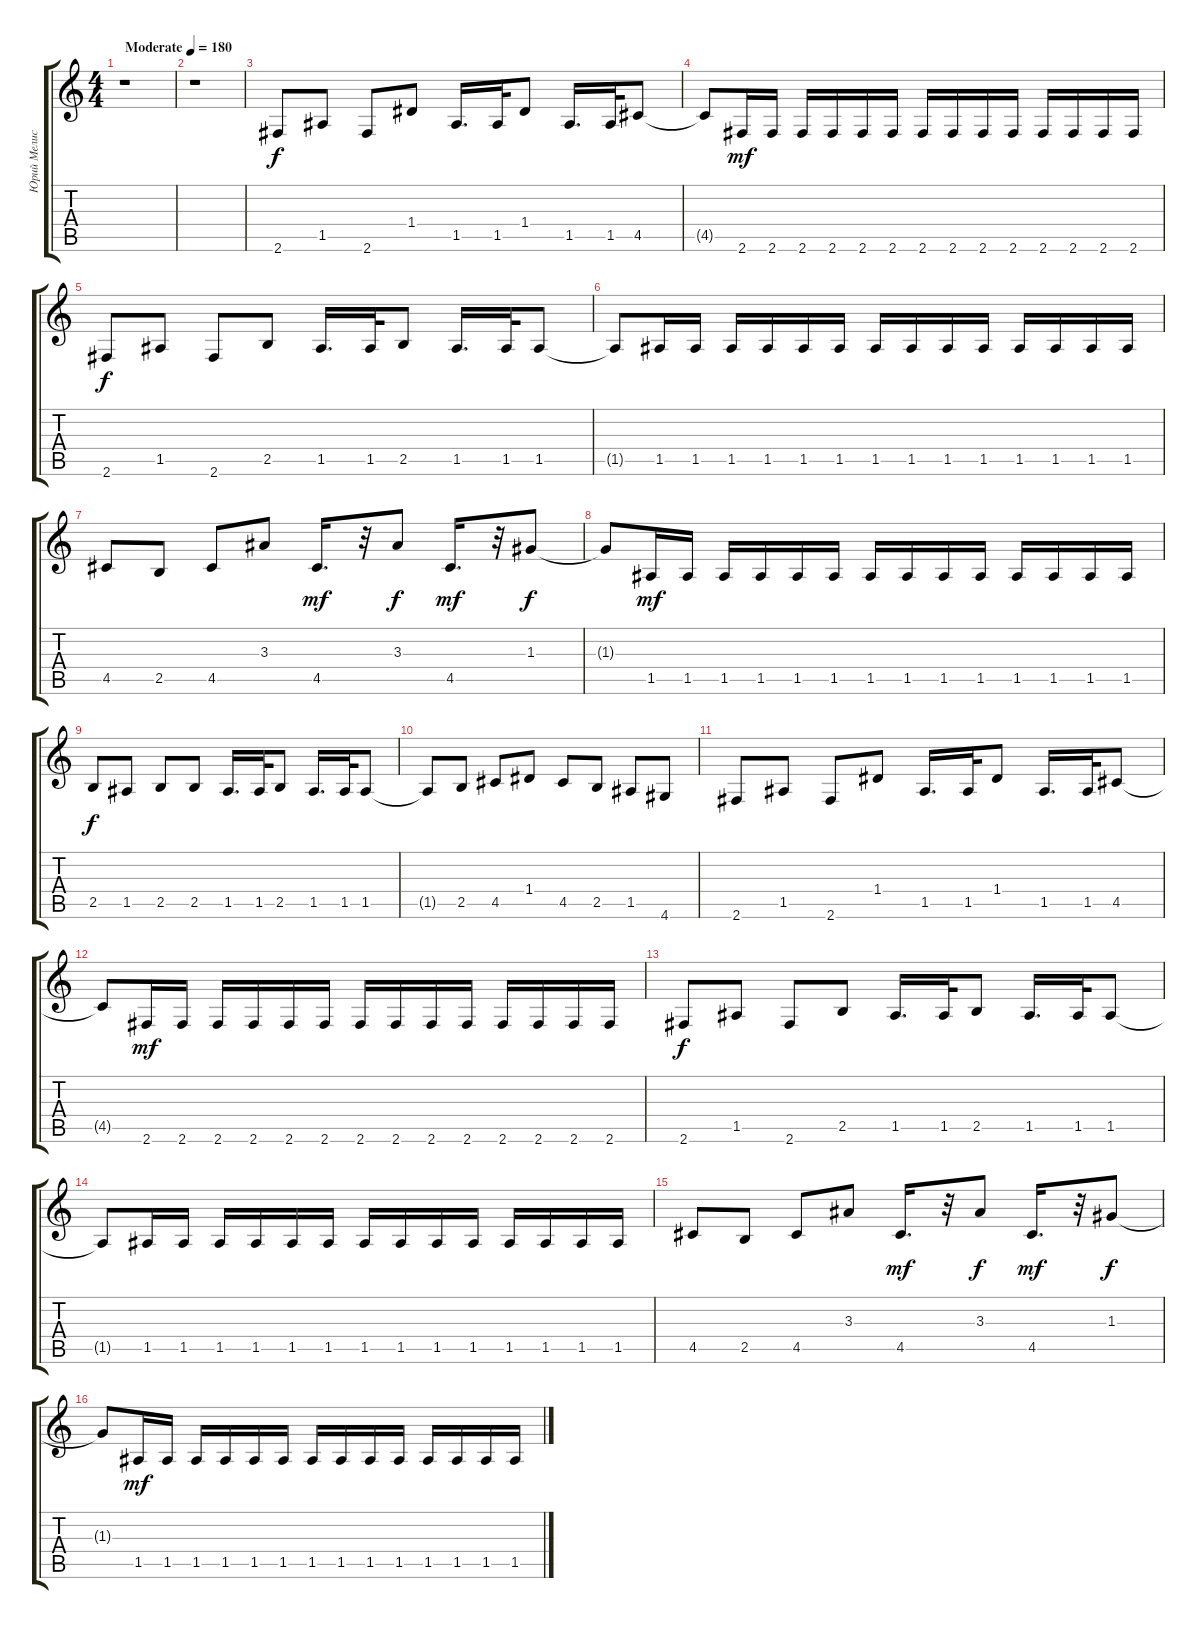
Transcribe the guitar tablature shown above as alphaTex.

\track ("Юрий Мелисов" "Юрий Мелис") {instrument overdrivenguitar}
\staff {score tabs}
\tuning (E4 B3 G3 D3 A2 E2) {hide}
\ts (4 4)
\tempo (180 "Moderate")
\clef g2
\ks c
r.1{dy f instrument overdrivenguitar} |
r.1 |
2.6.8{volume 12 balance 16 instrument overdrivenguitar} 1.5.8 2.6.8 1.4.8 1.5.16{d} 1.5.32 1.4.8 1.5.16{d} 1.5.32 4.5.8 |
4.5{t}.8 2.6.16{dy mf} 2.6.16 2.6.16 2.6.16 2.6.16 2.6.16 2.6.16 2.6.16 2.6.16 2.6.16 2.6.16 2.6.16 2.6.16 2.6.16 |
2.6.8{dy f} 1.5.8 2.6.8 2.5.8 1.5.16{d} 1.5.32 2.5.8 1.5.16{d} 1.5.32 1.5.8 |
1.5{t}.8 1.5.16 1.5.16 1.5.16 1.5.16 1.5.16 1.5.16 1.5.16 1.5.16 1.5.16 1.5.16 1.5.16 1.5.16 1.5.16 1.5.16 |
4.5.8 2.5.8 4.5.8 3.3.8 4.5.16{d dy mf} r.32 3.3.8{dy f} 4.5.16{d dy mf} r.32 1.3.8{dy f} |
1.3{t}.8 1.5.16{dy mf} 1.5.16 1.5.16 1.5.16 1.5.16 1.5.16 1.5.16 1.5.16 1.5.16 1.5.16 1.5.16 1.5.16 1.5.16 1.5.16 |
2.5.8{dy f} 1.5.8 2.5.8 2.5.8 1.5.16{d} 1.5.32 2.5.8 1.5.16{d} 1.5.32 1.5.8 |
1.5{t}.8 2.5.8 4.5.8 1.4.8 4.5.8 2.5.8 1.5.8 4.6.8 |
2.6.8 1.5.8 2.6.8 1.4.8 1.5.16{d} 1.5.32 1.4.8 1.5.16{d} 1.5.32 4.5.8 |
4.5{t}.8 2.6.16{dy mf} 2.6.16 2.6.16 2.6.16 2.6.16 2.6.16 2.6.16 2.6.16 2.6.16 2.6.16 2.6.16 2.6.16 2.6.16 2.6.16 |
2.6.8{dy f} 1.5.8 2.6.8 2.5.8 1.5.16{d} 1.5.32 2.5.8 1.5.16{d} 1.5.32 1.5.8 |
1.5{t}.8 1.5.16 1.5.16 1.5.16 1.5.16 1.5.16 1.5.16 1.5.16 1.5.16 1.5.16 1.5.16 1.5.16 1.5.16 1.5.16 1.5.16 |
4.5.8 2.5.8 4.5.8 3.3.8 4.5.16{d dy mf} r.32 3.3.8{dy f} 4.5.16{d dy mf} r.32 1.3.8{dy f} |
1.3{t}.8 1.5.16{dy mf} 1.5.16 1.5.16 1.5.16 1.5.16 1.5.16 1.5.16 1.5.16 1.5.16 1.5.16 1.5.16 1.5.16 1.5.16 1.5.16
